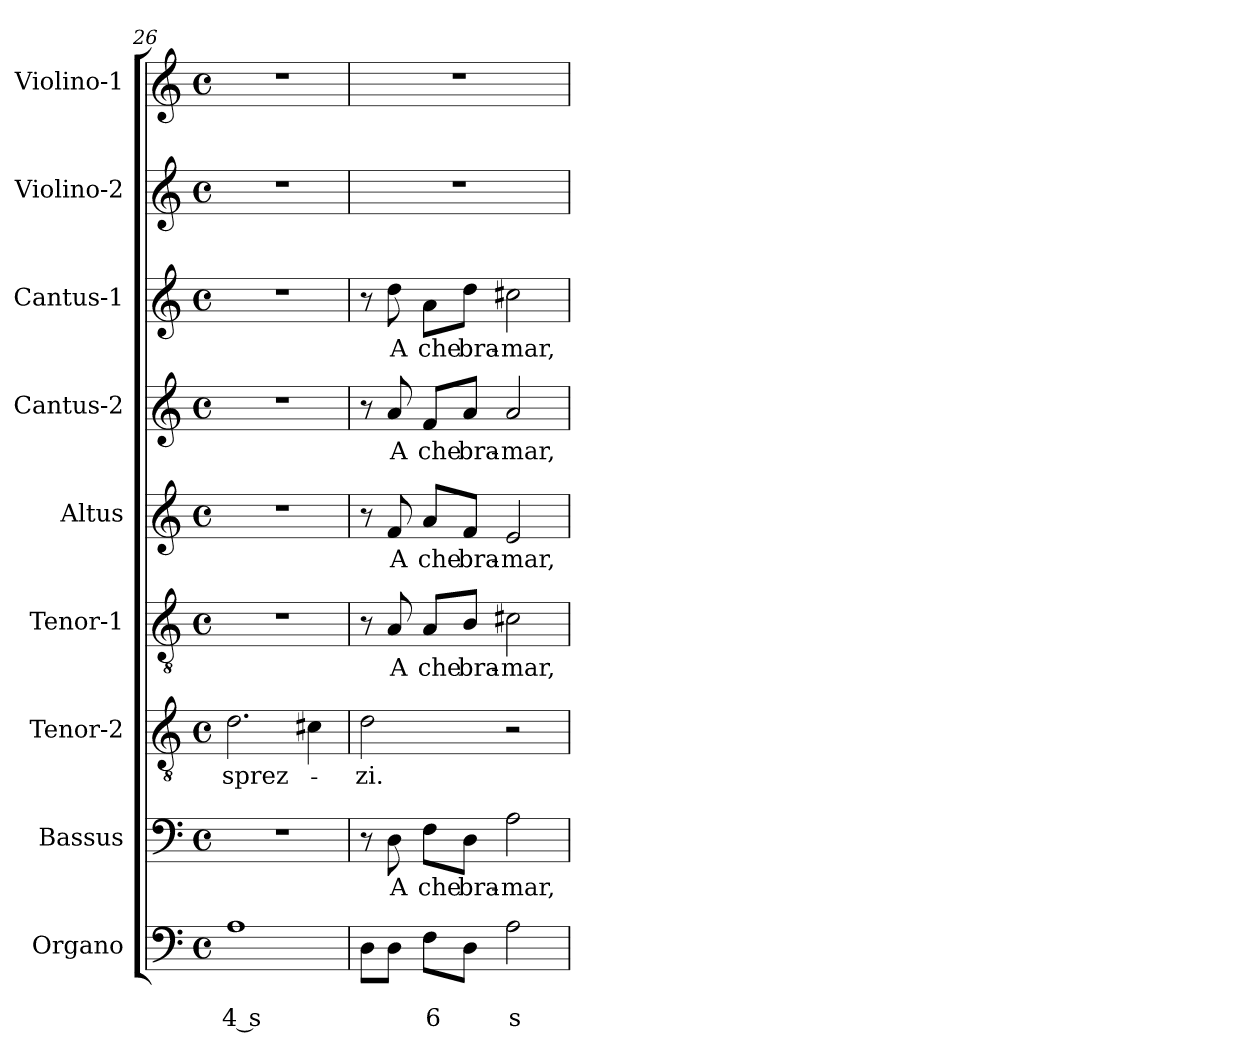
**kern	**text	**text	**kern	**text	**kern	**text	**kern	**text	**kern	**text	**kern	**text	**kern	**text	**kern	**kern
*part9	*part9	*part9	*part8	*part8	*part7	*part7	*part6	*part6	*part5	*part5	*part4	*part4	*part3	*part3	*part2	*part1
*staff9	*staff9	*staff9	*staff8	*staff8	*staff7	*staff7	*staff6	*staff6	*staff5	*staff5	*staff4	*staff4	*staff3	*staff3	*staff2	*staff1
*I"Organo	*	*	*I"Bassus	*	*I"Tenor-2	*	*I"Tenor-1	*	*I"Altus	*	*I"Cantus-2	*	*I"Cantus-1	*	*I"Violino-2	*I"Violino-1
*I'Og	*	*	*I'B	*	*I'T2	*	*I'T1	*	*I'A	*	*I'C2	*	*I'C1	*	*I'V2	*I'V1
*clefF4	*	*	*clefF4	*	*clefGv2	*	*clefGv2	*	*clefG2	*	*clefG2	*	*clefG2	*	*clefG2	*clefG2
*k[]	*	*	*k[]	*	*k[]	*	*k[]	*	*k[]	*	*k[]	*	*k[]	*	*k[]	*k[]
*C:	*	*	*C:	*	*C:	*	*C:	*	*C:	*	*C:	*	*C:	*	*C:	*C:
*M4/4	*	*	*M4/4	*	*M4/4	*	*M4/4	*	*M4/4	*	*M4/4	*	*M4/4	*	*M4/4	*M4/4
*met(c)	*	*	*met(c)	*	*met(c)	*	*met(c)	*	*met(c)	*	*met(c)	*	*met(c)	*	*met(c)	*met(c)
=26	=26	=26	=26	=26	=26	=26	=26	=26	=26	=26	=26	=26	=26	=26	=26	=26
!	!	!LO:LY:b	!	!	!	!	!	!	!	!	!	!	!	!	!	!
!	!	!	!	!	!	!LO:LY:b	!	!	!	!	!	!	!	!	!	!
1A	.	4 s	1r	.	2.d\	-sprez-	1r	.	1r	.	1r	.	1r	.	1r	1r
.	.	.	.	.	4c#X\	.	.	.	.	.	.	.	.	.	.	.
!!LO:PB:g=z
=27	=27	=27	=27	=27	=27	=27	=27	=27	=27	=27	=27	=27	=27	=27	=27	=27
!	!	!	!	!	!	!LO:LY:b	!	!	!	!	!	!	!	!	!	!
8D\L	.	.	8r	.	2d\	-zi.	8r	.	8r	.	8r	.	8r	.	1r	1r
!	!	!	!	!LO:LY:b	!	!	!	!	!	!	!	!	!	!	!	!
!	!	!	!	!	!	!	!	!LO:LY:b	!	!	!	!	!	!	!	!
!	!	!	!	!	!	!	!	!	!	!LO:LY:b	!	!	!	!	!	!
!	!	!	!	!	!	!	!	!	!	!	!	!LO:LY:b	!	!	!	!
!	!	!	!	!	!	!	!	!	!	!	!	!	!	!LO:LY:b	!	!
8D\J	.	.	8D\	A	.	.	8A/	A	8f/	A	8a/	A	8dd\	A	.	.
!	!	!LO:LY:b	!	!	!	!	!	!	!	!	!	!	!	!	!	!
!	!	!	!	!LO:LY:b	!	!	!	!	!	!	!	!	!	!	!	!
!	!	!	!	!	!	!	!	!LO:LY:b	!	!	!	!	!	!	!	!
!	!	!	!	!	!	!	!	!	!	!LO:LY:b	!	!	!	!	!	!
!	!	!	!	!	!	!	!	!	!	!	!	!LO:LY:b	!	!	!	!
!	!	!	!	!	!	!	!	!	!	!	!	!	!	!LO:LY:b	!	!
8F\L	.	6	8F\L	che	.	.	8A/L	che	8a/L	che	8f/L	che	8a\L	che	.	.
!	!	!	!	!LO:LY:b	!	!	!	!	!	!	!	!	!	!	!	!
!	!	!	!	!	!	!	!	!LO:LY:b	!	!	!	!	!	!	!	!
!	!	!	!	!	!	!	!	!	!	!LO:LY:b	!	!	!	!	!	!
!	!	!	!	!	!	!	!	!	!	!	!	!LO:LY:b	!	!	!	!
!	!	!	!	!	!	!	!	!	!	!	!	!	!	!LO:LY:b	!	!
8D\J	.	.	8D\J	bra-	.	.	8B/J	bra-	8f/J	bra-	8a/J	bra-	8dd\J	bra-	.	.
!	!	!LO:LY:b	!	!	!	!	!	!	!	!	!	!	!	!	!	!
!	!	!	!	!LO:LY:b	!	!	!	!	!	!	!	!	!	!	!	!
!	!	!	!	!	!	!	!	!LO:LY:b	!	!	!	!	!	!	!	!
!	!	!	!	!	!	!	!	!	!	!LO:LY:b	!	!	!	!	!	!
!	!	!	!	!	!	!	!	!	!	!	!	!LO:LY:b	!	!	!	!
!	!	!	!	!	!	!	!	!	!	!	!	!	!	!LO:LY:b	!	!
2A\	.	s	2A\	-mar,	2r	.	2c#X\	-mar,	2e/	-mar,	2a/	-mar,	2cc#X\	-mar,	.	.
=	=	=	=	=	=	=	=	=	=	=	=	=	=	=	=	=
*-	*-	*-	*-	*-	*-	*-	*-	*-	*-	*-	*-	*-	*-	*-	*-	*-
